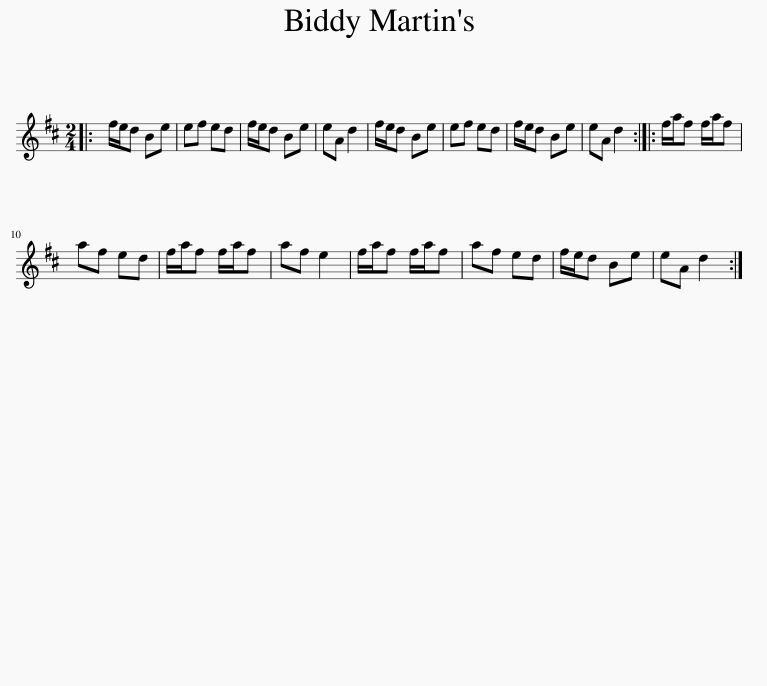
X:1
L:1/8
M:2/4
I:linebreak $
K:D
V:1 treble
V:1
|: f/e/d Be | ef ed | f/e/d Be | eA d2 | f/e/d Be | %5
 ef ed | f/e/d Be | eA d2 :: f/a/f f/a/f |$ af ed | %10
 f/a/f f/a/f | af e2 | f/a/f f/a/f | af ed | f/e/d Be | %15
 eA d2 :| %16
